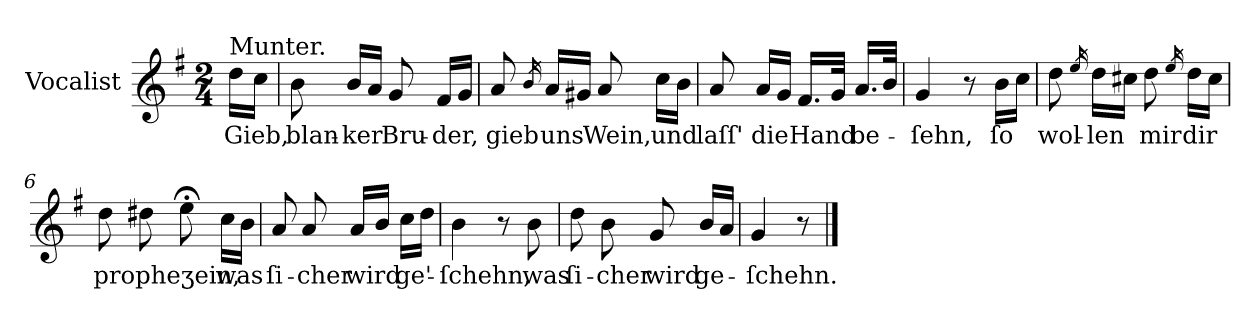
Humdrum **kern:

**kern	**text
*part1	*part1
*staff1	*staff1
*I"Vocalist	*
*clefG2	*
*k[f#]	*
*G:	*
*M2/4	*
=	=
!LO:TX:a:t=Munter.	!
16ddLL	Gieb,
16ccJJ	.
=1	=1
8b	blan-
16bLL	-ker
16aJJ	.
8g	Bru-
16f#LL	-der,
16gJJ	.
=2	=2
8a	gieb
16qb	.
16aLL	uns
16g#XJJ	.
8a	Wein,
16ccLL	und
16bJJ	.
=3	=3
8a	laſſ'
16aLL	die
16gJJ	.
16.f#LL	Hand
32gJJk	.
16.aLL	be-
32bJJk	.
=4	=4
4g	-ſehn,
8r	.
16bLL	ſo
16ccJJ	.
=5	=5
8dd	wol-
16qee	.
16ddLL	-len
16cc#XJJ	.
8dd	mir
16qee	.
16ddLL	dir
16cc#JJ	.
=6	=6
8dd	propheʒein,
8dd#X	.
8ee;<	.
16ccLL	was
16bJJ	.
=7	=7
8a	ſi-
8a	-cher
16aLL	wird
16bJJ	.
16ccLL	ge'-
16ddJJ	.
=8	=8
4b	-ſchehn,
8r	.
8b	was
=9	=9
8dd	ſi-
8b	-cher
8g	wird
16bLL	ge-
16aJJ	.
=10	=10
4g	-ſchehn.
8r	.
==	==
*-	*-
